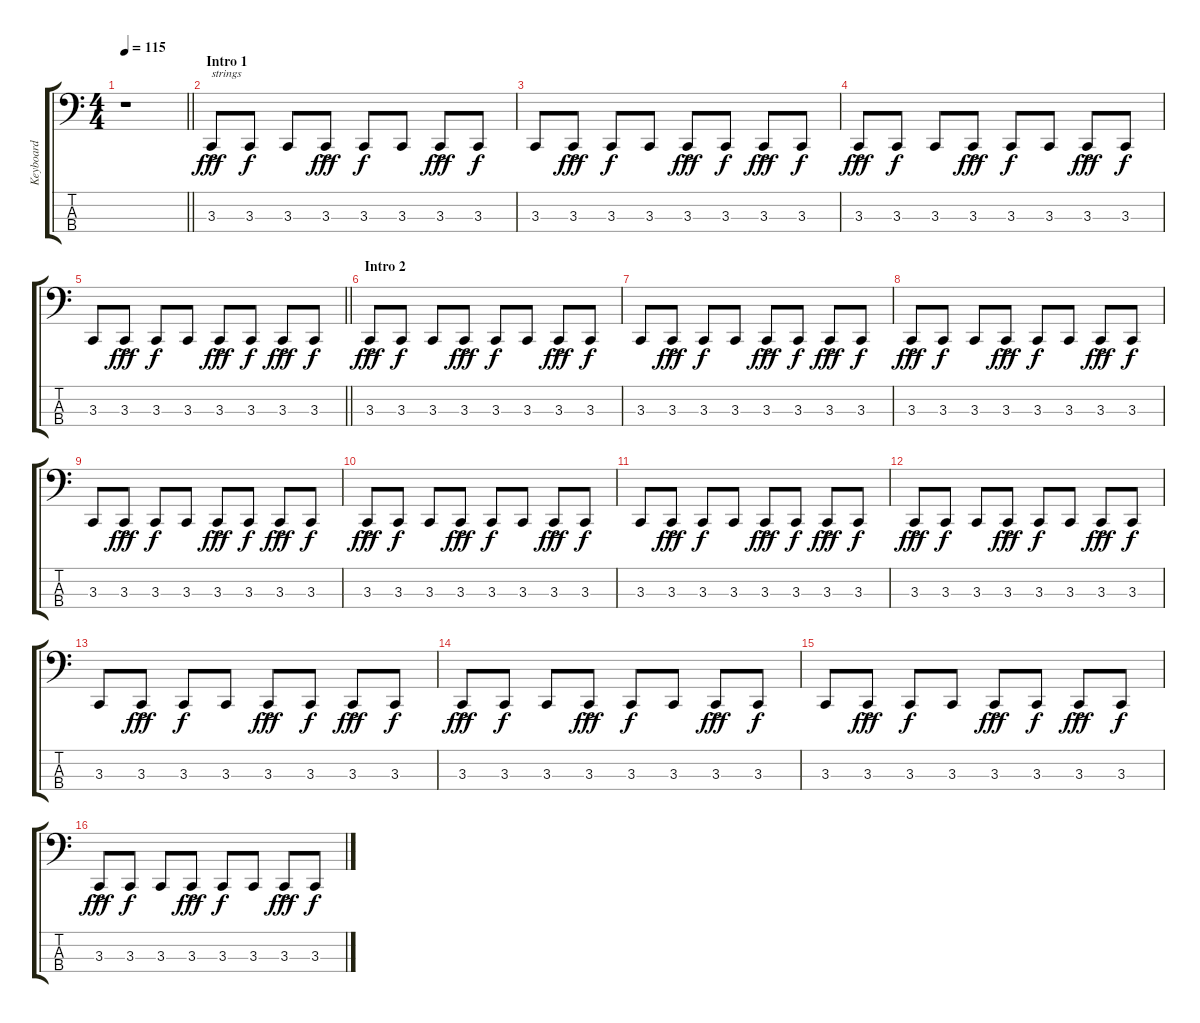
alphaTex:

\track ("Keyboard" "Keyboard") {instrument stringensemble1}
\staff {score tabs}
\tuning (G2 D2 A1 E1) {hide}
\ts (4 4)
\tempo 115
\clef f4
\barLineRight lightlight
\ks c
r.1{dy fff instrument stringensemble1} |
\section ("" "Intro 1")
3.3{ac}.8{txt "strings"} 3.3.8{dy f} 3.3.8 3.3{ac}.8{dy fff} 3.3.8{dy f} 3.3.8 3.3{ac}.8{dy fff} 3.3.8{dy f} |
3.3.8 3.3{ac}.8{dy fff} 3.3.8{dy f} 3.3.8 3.3{ac}.8{dy fff} 3.3.8{dy f} 3.3{ac}.8{dy fff} 3.3.8{dy f} |
3.3{ac}.8{dy fff} 3.3.8{dy f} 3.3.8 3.3{ac}.8{dy fff} 3.3.8{dy f} 3.3.8 3.3{ac}.8{dy fff} 3.3.8{dy f} |
\barLineRight lightlight
3.3.8 3.3{ac}.8{dy fff} 3.3.8{dy f} 3.3.8 3.3{ac}.8{dy fff} 3.3.8{dy f} 3.3{ac}.8{dy fff} 3.3.8{dy f} |
\section ("" "Intro 2")
3.3{ac}.8{dy fff} 3.3.8{dy f} 3.3.8 3.3{ac}.8{dy fff} 3.3.8{dy f} 3.3.8 3.3{ac}.8{dy fff} 3.3.8{dy f} |
3.3.8 3.3{ac}.8{dy fff} 3.3.8{dy f} 3.3.8 3.3{ac}.8{dy fff} 3.3.8{dy f} 3.3{ac}.8{dy fff} 3.3.8{dy f} |
3.3{ac}.8{dy fff} 3.3.8{dy f} 3.3.8 3.3{ac}.8{dy fff} 3.3.8{dy f} 3.3.8 3.3{ac}.8{dy fff} 3.3.8{dy f} |
3.3.8 3.3{ac}.8{dy fff} 3.3.8{dy f} 3.3.8 3.3{ac}.8{dy fff} 3.3.8{dy f} 3.3{ac}.8{dy fff} 3.3.8{dy f} |
3.3{ac}.8{dy fff} 3.3.8{dy f} 3.3.8 3.3{ac}.8{dy fff} 3.3.8{dy f} 3.3.8 3.3{ac}.8{dy fff} 3.3.8{dy f} |
3.3.8 3.3{ac}.8{dy fff} 3.3.8{dy f} 3.3.8 3.3{ac}.8{dy fff} 3.3.8{dy f} 3.3{ac}.8{dy fff} 3.3.8{dy f} |
3.3{ac}.8{dy fff} 3.3.8{dy f} 3.3.8 3.3{ac}.8{dy fff} 3.3.8{dy f} 3.3.8 3.3{ac}.8{dy fff} 3.3.8{dy f} |
3.3.8 3.3{ac}.8{dy fff} 3.3.8{dy f} 3.3.8 3.3{ac}.8{dy fff} 3.3.8{dy f} 3.3{ac}.8{dy fff} 3.3.8{dy f} |
3.3{ac}.8{dy fff} 3.3.8{dy f} 3.3.8 3.3{ac}.8{dy fff} 3.3.8{dy f} 3.3.8 3.3{ac}.8{dy fff} 3.3.8{dy f} |
3.3.8 3.3{ac}.8{dy fff} 3.3.8{dy f} 3.3.8 3.3{ac}.8{dy fff} 3.3.8{dy f} 3.3{ac}.8{dy fff} 3.3.8{dy f} |
3.3{ac}.8{dy fff} 3.3.8{dy f} 3.3.8 3.3{ac}.8{dy fff} 3.3.8{dy f} 3.3.8 3.3{ac}.8{dy fff} 3.3.8{dy f}
